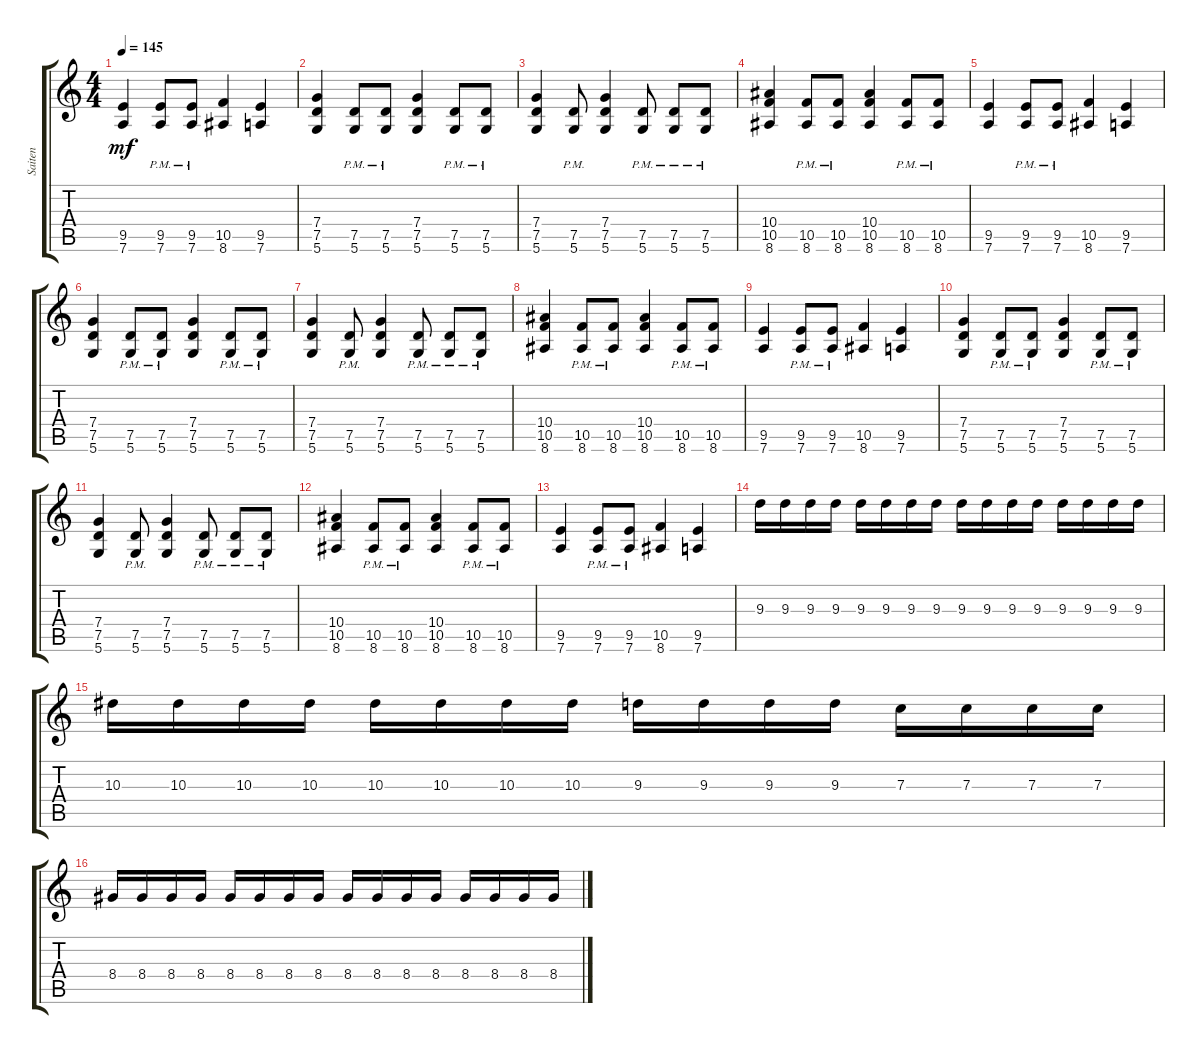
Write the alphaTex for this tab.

\track ("Saiten" "Saiten") {instrument distortionguitar}
\staff {score tabs}
\tuning (D4 A3 F3 C3 G2 D2) {hide}
\ts (4 4)
\tempo 145
\clef g2
\ks c
(9.5 7.6).4{dy mf} (9.5{pm} 7.6{pm}).8 (9.5{pm} 7.6{pm}).8 (10.5 8.6).4 (9.5 7.6).4 |
(7.4 7.5 5.6).4 (7.5{pm} 5.6{pm}).8 (7.5{pm} 5.6{pm}).8 (7.4 7.5 5.6).4 (7.5{pm} 5.6{pm}).8 (7.5{pm} 5.6{pm}).8 |
(7.4 7.5 5.6).4 (7.5{pm} 5.6{pm}).8 (7.4 7.5 5.6).4 (7.5{pm} 5.6{pm}).8 (7.5{pm} 5.6{pm}).8 (7.5{pm} 5.6{pm}).8 |
(10.4 10.5 8.6).4 (10.5{pm} 8.6{pm}).8 (10.5{pm} 8.6{pm}).8 (10.4 10.5 8.6).4 (10.5{pm} 8.6{pm}).8 (10.5{pm} 8.6{pm}).8 |
(9.5 7.6).4 (9.5{pm} 7.6{pm}).8 (9.5{pm} 7.6{pm}).8 (10.5 8.6).4 (9.5 7.6).4 |
(7.4 7.5 5.6).4 (7.5{pm} 5.6{pm}).8 (7.5{pm} 5.6{pm}).8 (7.4 7.5 5.6).4 (7.5{pm} 5.6{pm}).8 (7.5{pm} 5.6{pm}).8 |
(7.4 7.5 5.6).4 (7.5{pm} 5.6{pm}).8 (7.4 7.5 5.6).4 (7.5{pm} 5.6{pm}).8 (7.5{pm} 5.6{pm}).8 (7.5{pm} 5.6{pm}).8 |
(10.4 10.5 8.6).4 (10.5{pm} 8.6{pm}).8 (10.5{pm} 8.6{pm}).8 (10.4 10.5 8.6).4 (10.5{pm} 8.6{pm}).8 (10.5{pm} 8.6{pm}).8 |
(9.5 7.6).4 (9.5{pm} 7.6{pm}).8 (9.5{pm} 7.6{pm}).8 (10.5 8.6).4 (9.5 7.6).4 |
(7.4 7.5 5.6).4 (7.5{pm} 5.6{pm}).8 (7.5{pm} 5.6{pm}).8 (7.4 7.5 5.6).4 (7.5{pm} 5.6{pm}).8 (7.5{pm} 5.6{pm}).8 |
(7.4 7.5 5.6).4 (7.5{pm} 5.6{pm}).8 (7.4 7.5 5.6).4 (7.5{pm} 5.6{pm}).8 (7.5{pm} 5.6{pm}).8 (7.5{pm} 5.6{pm}).8 |
(10.4 10.5 8.6).4 (10.5{pm} 8.6{pm}).8 (10.5{pm} 8.6{pm}).8 (10.4 10.5 8.6).4 (10.5{pm} 8.6{pm}).8 (10.5{pm} 8.6{pm}).8 |
(9.5 7.6).4 (9.5{pm} 7.6{pm}).8 (9.5{pm} 7.6{pm}).8 (10.5 8.6).4 (9.5 7.6).4 |
9.3.16 9.3.16 9.3.16 9.3.16 9.3.16 9.3.16 9.3.16 9.3.16 9.3.16 9.3.16 9.3.16 9.3.16 9.3.16 9.3.16 9.3.16 9.3.16 |
10.3.16 10.3.16 10.3.16 10.3.16 10.3.16 10.3.16 10.3.16 10.3.16 9.3.16 9.3.16 9.3.16 9.3.16 7.3.16 7.3.16 7.3.16 7.3.16 |
8.4.16 8.4.16 8.4.16 8.4.16 8.4.16 8.4.16 8.4.16 8.4.16 8.4.16 8.4.16 8.4.16 8.4.16 8.4.16 8.4.16 8.4.16 8.4.16
